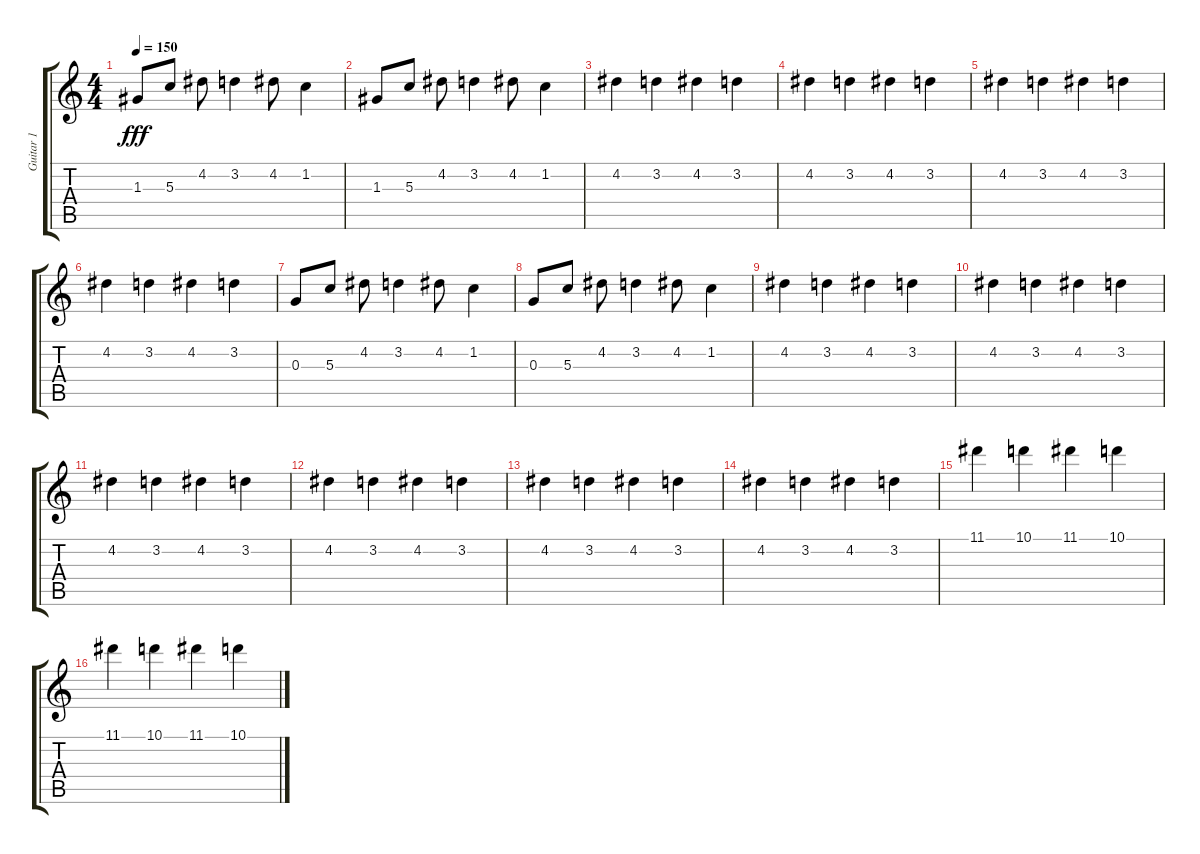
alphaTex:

\track ("Guitar 1" "Guitar 1") {instrument overdrivenguitar}
\staff {score tabs}
\tuning (E4 B3 G3 D3 A2 E2) {hide}
\ts (4 4)
\tempo 150
\clef g2
\ks c
1.3.8{dy fff} 5.3.8 4.2.8 3.2.4 4.2.8 1.2.4 |
1.3.8 5.3.8 4.2.8 3.2.4 4.2.8 1.2.4 |
4.2.4 3.2.4 4.2.4 3.2.4 |
4.2.4 3.2.4 4.2.4 3.2.4 |
4.2.4 3.2.4 4.2.4 3.2.4 |
4.2.4 3.2.4 4.2.4 3.2.4 |
0.3.8 5.3.8 4.2.8 3.2.4 4.2.8 1.2.4 |
0.3.8 5.3.8 4.2.8 3.2.4 4.2.8 1.2.4 |
4.2.4 3.2.4 4.2.4 3.2.4 |
4.2.4 3.2.4 4.2.4 3.2.4 |
4.2.4 3.2.4 4.2.4 3.2.4 |
4.2.4 3.2.4 4.2.4 3.2.4 |
4.2.4 3.2.4 4.2.4 3.2.4 |
4.2.4 3.2.4 4.2.4 3.2.4 |
11.1.4{volume 8} 10.1.4 11.1.4 10.1.4 |
11.1.4 10.1.4 11.1.4 10.1.4
